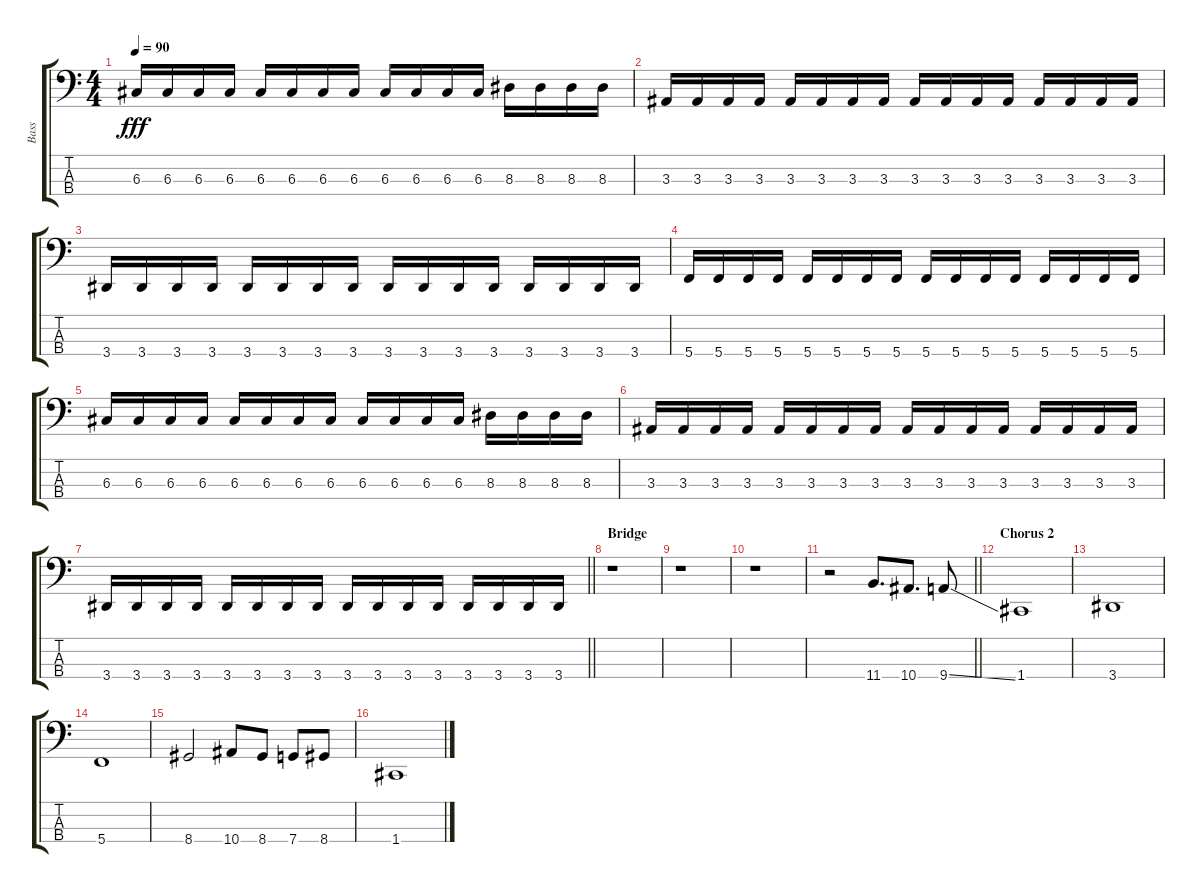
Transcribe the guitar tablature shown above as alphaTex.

\track ("Bass" "Bass") {instrument acousticbass}
\staff {score tabs}
\tuning (F2 C2 G1 C1) {hide}
\ts (4 4)
\tempo 90
\clef f4
\ks c
6.3.16{dy fff} 6.3.16 6.3.16 6.3.16 6.3.16 6.3.16 6.3.16 6.3.16 6.3.16 6.3.16 6.3.16 6.3.16 8.3.16 8.3.16 8.3.16 8.3.16 |
3.3.16 3.3.16 3.3.16 3.3.16 3.3.16 3.3.16 3.3.16 3.3.16 3.3.16 3.3.16 3.3.16 3.3.16 3.3.16 3.3.16 3.3.16 3.3.16 |
3.4.16 3.4.16 3.4.16 3.4.16 3.4.16 3.4.16 3.4.16 3.4.16 3.4.16 3.4.16 3.4.16 3.4.16 3.4.16 3.4.16 3.4.16 3.4.16 |
5.4.16 5.4.16 5.4.16 5.4.16 5.4.16 5.4.16 5.4.16 5.4.16 5.4.16 5.4.16 5.4.16 5.4.16 5.4.16 5.4.16 5.4.16 5.4.16 |
6.3.16 6.3.16 6.3.16 6.3.16 6.3.16 6.3.16 6.3.16 6.3.16 6.3.16 6.3.16 6.3.16 6.3.16 8.3.16 8.3.16 8.3.16 8.3.16 |
3.3.16 3.3.16 3.3.16 3.3.16 3.3.16 3.3.16 3.3.16 3.3.16 3.3.16 3.3.16 3.3.16 3.3.16 3.3.16 3.3.16 3.3.16 3.3.16 |
\barLineRight lightlight
3.4.16 3.4.16 3.4.16 3.4.16 3.4.16 3.4.16 3.4.16 3.4.16 3.4.16 3.4.16 3.4.16 3.4.16 3.4.16 3.4.16 3.4.16 3.4.16 |
\section ("" "Bridge")
r.1 |
r.1 |
r.1 |
\barLineRight lightlight
r.2 11.4.8{d} 10.4.8{d} 9.4{ss}.8 |
\section ("" "Chorus 2")
1.4.1 |
3.4.1 |
5.4.1 |
8.4.2 10.4.8 8.4.8 7.4.8 8.4.8 |
1.4.1
